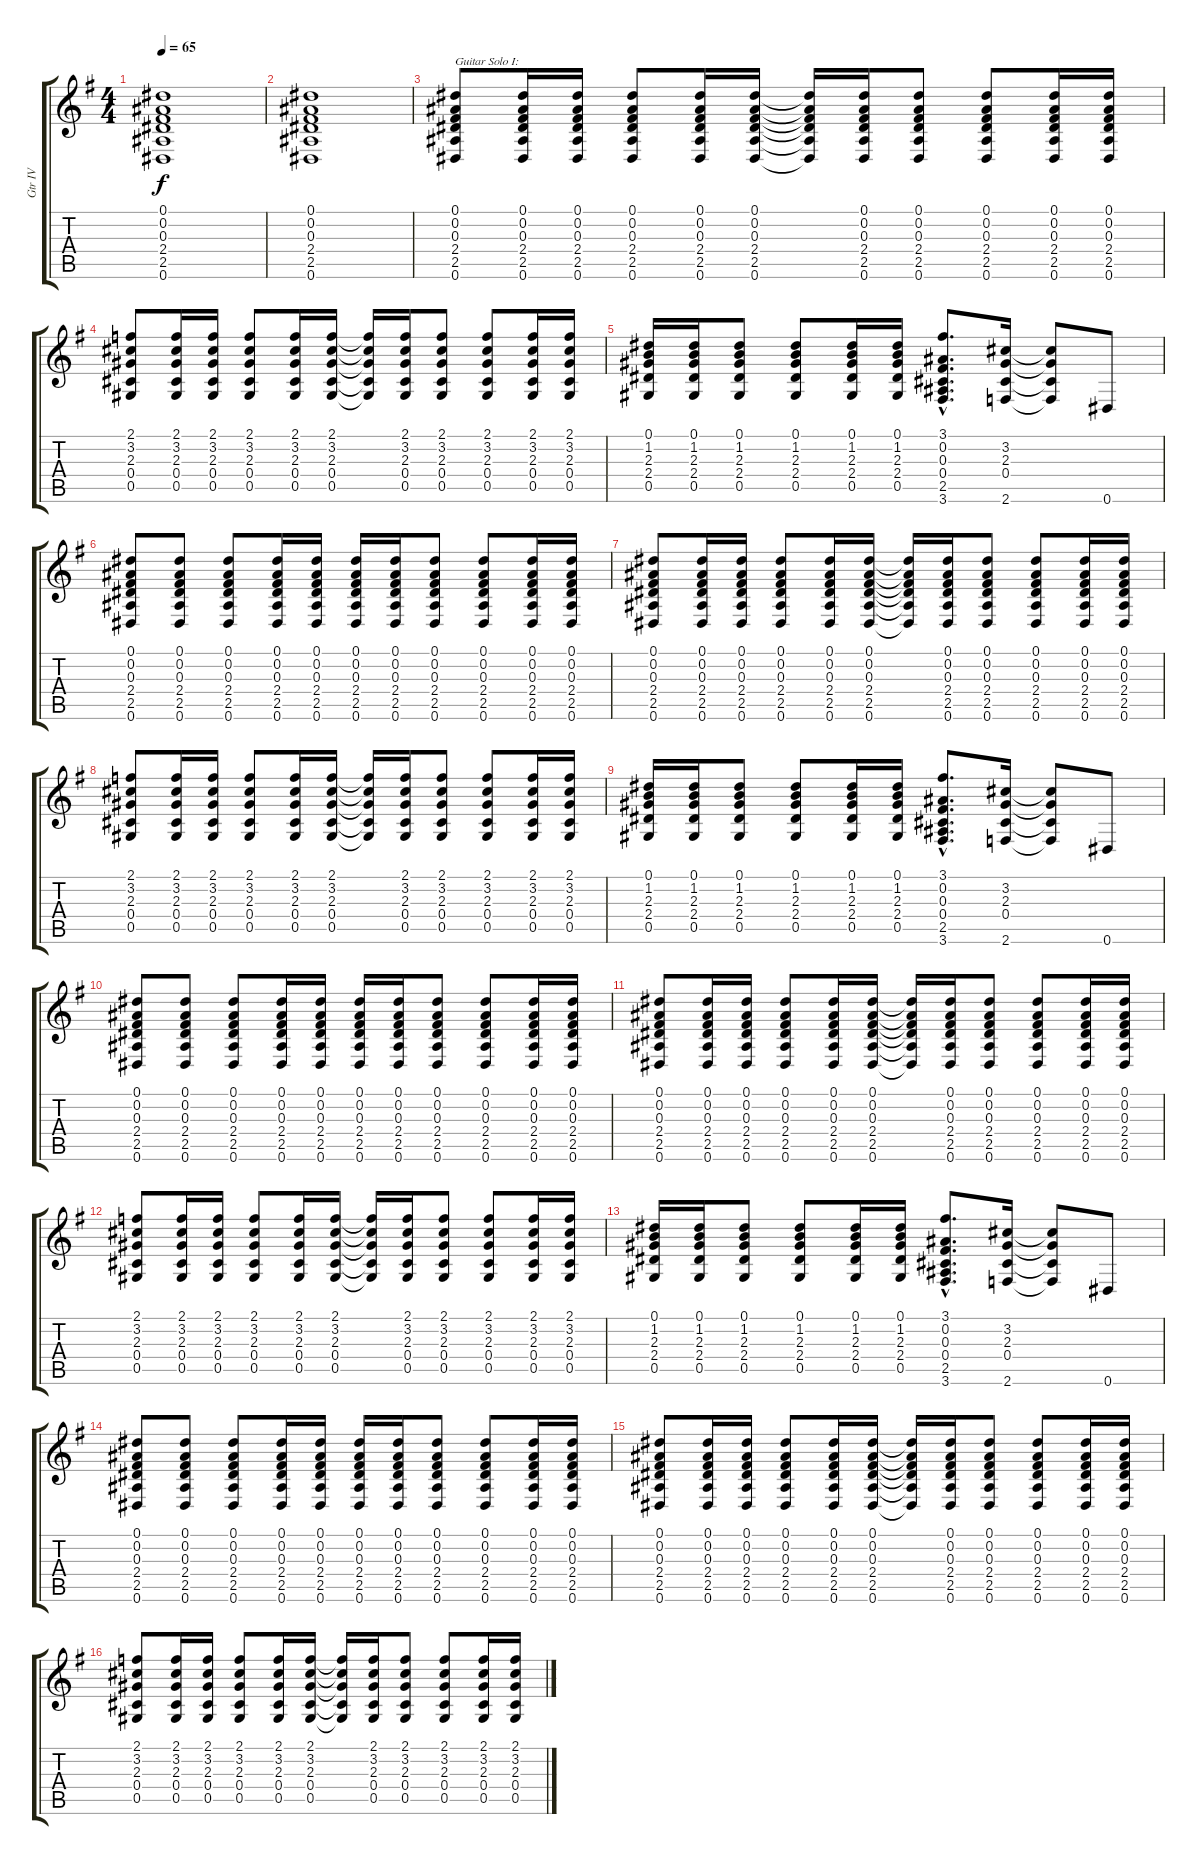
\track ("Gtr IV" "Gtr IV") {instrument acousticguitarsteel}
\staff {score tabs}
\tuning (Eb4 Bb3 Gb3 Db3 Ab2 Eb2) {hide}
\ts (4 4)
\tempo 65
\clef g2
\ks eminor
(0.1 0.2 0.3 2.4 2.5 0.6).1{dy f} |
(0.1 0.2 0.3 2.4 2.5 0.6).1 |
(0.1 0.2 0.3 2.4 2.5 0.6).8{txt "Guitar Solo I:"} (0.1 0.2 0.3 2.4 2.5 0.6).16 (0.1 0.2 0.3 2.4 2.5 0.6).16 (0.1 0.2 0.3 2.4 2.5 0.6).8 (0.1 0.2 0.3 2.4 2.5 0.6).16 (0.1 0.2 0.3 2.4 2.5 0.6).16 (0.1{t} 0.2{t} 0.3{t} 2.4{t} 2.5{t} 0.6{t}).16 (0.1 0.2 0.3 2.4 2.5 0.6).16 (0.1 0.2 0.3 2.4 2.5 0.6).8 (0.1 0.2 0.3 2.4 2.5 0.6).8 (0.1 0.2 0.3 2.4 2.5 0.6).16 (0.1 0.2 0.3 2.4 2.5 0.6).16 |
(2.1 3.2 2.3 0.4 0.5).8 (2.1 3.2 2.3 0.4 0.5).16 (2.1 3.2 2.3 0.4 0.5).16 (2.1 3.2 2.3 0.4 0.5).8 (2.1 3.2 2.3 0.4 0.5).16 (2.1 3.2 2.3 0.4 0.5).16 (2.1{t} 3.2{t} 2.3{t} 0.4{t} 0.5{t}).16 (2.1 3.2 2.3 0.4 0.5).16 (2.1 3.2 2.3 0.4 0.5).8 (2.1 3.2 2.3 0.4 0.5).8 (2.1 3.2 2.3 0.4 0.5).16 (2.1 3.2 2.3 0.4 0.5).16 |
(0.1 1.2 2.3 2.4 0.5).16 (0.1 1.2 2.3 2.4 0.5).16 (0.1 1.2 2.3 2.4 0.5).8 (0.1 1.2 2.3 2.4 0.5).8 (0.1 1.2 2.3 2.4 0.5).16 (0.1 1.2 2.3 2.4 0.5).16 (3.1{hac} 0.2{hac} 0.3{hac} 0.4{hac} 2.5{hac} 3.6{hac}).8{d} (3.2 2.3 0.4 2.6).16 (3.2{t} 2.3{t} 0.4{t} 2.6{t}).8 0.6.8 |
(0.1 0.2 0.3 2.4 2.5 0.6).8 (0.1 0.2 0.3 2.4 2.5 0.6).8 (0.1 0.2 0.3 2.4 2.5 0.6).8 (0.1 0.2 0.3 2.4 2.5 0.6).16 (0.1 0.2 0.3 2.4 2.5 0.6).16 (0.1 0.2 0.3 2.4 2.5 0.6).16 (0.1 0.2 0.3 2.4 2.5 0.6).16 (0.1 0.2 0.3 2.4 2.5 0.6).8 (0.1 0.2 0.3 2.4 2.5 0.6).8 (0.1 0.2 0.3 2.4 2.5 0.6).16 (0.1 0.2 0.3 2.4 2.5 0.6).16 |
(0.1 0.2 0.3 2.4 2.5 0.6).8 (0.1 0.2 0.3 2.4 2.5 0.6).16 (0.1 0.2 0.3 2.4 2.5 0.6).16 (0.1 0.2 0.3 2.4 2.5 0.6).8 (0.1 0.2 0.3 2.4 2.5 0.6).16 (0.1 0.2 0.3 2.4 2.5 0.6).16 (0.1{t} 0.2{t} 0.3{t} 2.4{t} 2.5{t} 0.6{t}).16 (0.1 0.2 0.3 2.4 2.5 0.6).16 (0.1 0.2 0.3 2.4 2.5 0.6).8 (0.1 0.2 0.3 2.4 2.5 0.6).8 (0.1 0.2 0.3 2.4 2.5 0.6).16 (0.1 0.2 0.3 2.4 2.5 0.6).16 |
(2.1 3.2 2.3 0.4 0.5).8 (2.1 3.2 2.3 0.4 0.5).16 (2.1 3.2 2.3 0.4 0.5).16 (2.1 3.2 2.3 0.4 0.5).8 (2.1 3.2 2.3 0.4 0.5).16 (2.1 3.2 2.3 0.4 0.5).16 (2.1{t} 3.2{t} 2.3{t} 0.4{t} 0.5{t}).16 (2.1 3.2 2.3 0.4 0.5).16 (2.1 3.2 2.3 0.4 0.5).8 (2.1 3.2 2.3 0.4 0.5).8 (2.1 3.2 2.3 0.4 0.5).16 (2.1 3.2 2.3 0.4 0.5).16 |
(0.1 1.2 2.3 2.4 0.5).16 (0.1 1.2 2.3 2.4 0.5).16 (0.1 1.2 2.3 2.4 0.5).8 (0.1 1.2 2.3 2.4 0.5).8 (0.1 1.2 2.3 2.4 0.5).16 (0.1 1.2 2.3 2.4 0.5).16 (3.1{hac} 0.2{hac} 0.3{hac} 0.4{hac} 2.5{hac} 3.6{hac}).8{d} (3.2 2.3 0.4 2.6).16 (3.2{t} 2.3{t} 0.4{t} 2.6{t}).8 0.6.8 |
(0.1 0.2 0.3 2.4 2.5 0.6).8 (0.1 0.2 0.3 2.4 2.5 0.6).8 (0.1 0.2 0.3 2.4 2.5 0.6).8 (0.1 0.2 0.3 2.4 2.5 0.6).16 (0.1 0.2 0.3 2.4 2.5 0.6).16 (0.1 0.2 0.3 2.4 2.5 0.6).16 (0.1 0.2 0.3 2.4 2.5 0.6).16 (0.1 0.2 0.3 2.4 2.5 0.6).8 (0.1 0.2 0.3 2.4 2.5 0.6).8 (0.1 0.2 0.3 2.4 2.5 0.6).16 (0.1 0.2 0.3 2.4 2.5 0.6).16 |
(0.1 0.2 0.3 2.4 2.5 0.6).8 (0.1 0.2 0.3 2.4 2.5 0.6).16 (0.1 0.2 0.3 2.4 2.5 0.6).16 (0.1 0.2 0.3 2.4 2.5 0.6).8 (0.1 0.2 0.3 2.4 2.5 0.6).16 (0.1 0.2 0.3 2.4 2.5 0.6).16 (0.1{t} 0.2{t} 0.3{t} 2.4{t} 2.5{t} 0.6{t}).16 (0.1 0.2 0.3 2.4 2.5 0.6).16 (0.1 0.2 0.3 2.4 2.5 0.6).8 (0.1 0.2 0.3 2.4 2.5 0.6).8 (0.1 0.2 0.3 2.4 2.5 0.6).16 (0.1 0.2 0.3 2.4 2.5 0.6).16 |
(2.1 3.2 2.3 0.4 0.5).8 (2.1 3.2 2.3 0.4 0.5).16 (2.1 3.2 2.3 0.4 0.5).16 (2.1 3.2 2.3 0.4 0.5).8 (2.1 3.2 2.3 0.4 0.5).16 (2.1 3.2 2.3 0.4 0.5).16 (2.1{t} 3.2{t} 2.3{t} 0.4{t} 0.5{t}).16 (2.1 3.2 2.3 0.4 0.5).16 (2.1 3.2 2.3 0.4 0.5).8 (2.1 3.2 2.3 0.4 0.5).8 (2.1 3.2 2.3 0.4 0.5).16 (2.1 3.2 2.3 0.4 0.5).16 |
(0.1 1.2 2.3 2.4 0.5).16 (0.1 1.2 2.3 2.4 0.5).16 (0.1 1.2 2.3 2.4 0.5).8 (0.1 1.2 2.3 2.4 0.5).8 (0.1 1.2 2.3 2.4 0.5).16 (0.1 1.2 2.3 2.4 0.5).16 (3.1{hac} 0.2{hac} 0.3{hac} 0.4{hac} 2.5{hac} 3.6{hac}).8{d} (3.2 2.3 0.4 2.6).16 (3.2{t} 2.3{t} 0.4{t} 2.6{t}).8 0.6.8 |
(0.1 0.2 0.3 2.4 2.5 0.6).8 (0.1 0.2 0.3 2.4 2.5 0.6).8 (0.1 0.2 0.3 2.4 2.5 0.6).8 (0.1 0.2 0.3 2.4 2.5 0.6).16 (0.1 0.2 0.3 2.4 2.5 0.6).16 (0.1 0.2 0.3 2.4 2.5 0.6).16 (0.1 0.2 0.3 2.4 2.5 0.6).16 (0.1 0.2 0.3 2.4 2.5 0.6).8 (0.1 0.2 0.3 2.4 2.5 0.6).8 (0.1 0.2 0.3 2.4 2.5 0.6).16 (0.1 0.2 0.3 2.4 2.5 0.6).16 |
(0.1 0.2 0.3 2.4 2.5 0.6).8 (0.1 0.2 0.3 2.4 2.5 0.6).16 (0.1 0.2 0.3 2.4 2.5 0.6).16 (0.1 0.2 0.3 2.4 2.5 0.6).8 (0.1 0.2 0.3 2.4 2.5 0.6).16 (0.1 0.2 0.3 2.4 2.5 0.6).16 (0.1{t} 0.2{t} 0.3{t} 2.4{t} 2.5{t} 0.6{t}).16 (0.1 0.2 0.3 2.4 2.5 0.6).16 (0.1 0.2 0.3 2.4 2.5 0.6).8 (0.1 0.2 0.3 2.4 2.5 0.6).8 (0.1 0.2 0.3 2.4 2.5 0.6).16 (0.1 0.2 0.3 2.4 2.5 0.6).16 |
(2.1 3.2 2.3 0.4 0.5).8 (2.1 3.2 2.3 0.4 0.5).16 (2.1 3.2 2.3 0.4 0.5).16 (2.1 3.2 2.3 0.4 0.5).8 (2.1 3.2 2.3 0.4 0.5).16 (2.1 3.2 2.3 0.4 0.5).16 (2.1{t} 3.2{t} 2.3{t} 0.4{t} 0.5{t}).16 (2.1 3.2 2.3 0.4 0.5).16 (2.1 3.2 2.3 0.4 0.5).8 (2.1 3.2 2.3 0.4 0.5).8 (2.1 3.2 2.3 0.4 0.5).16 (2.1 3.2 2.3 0.4 0.5).16
